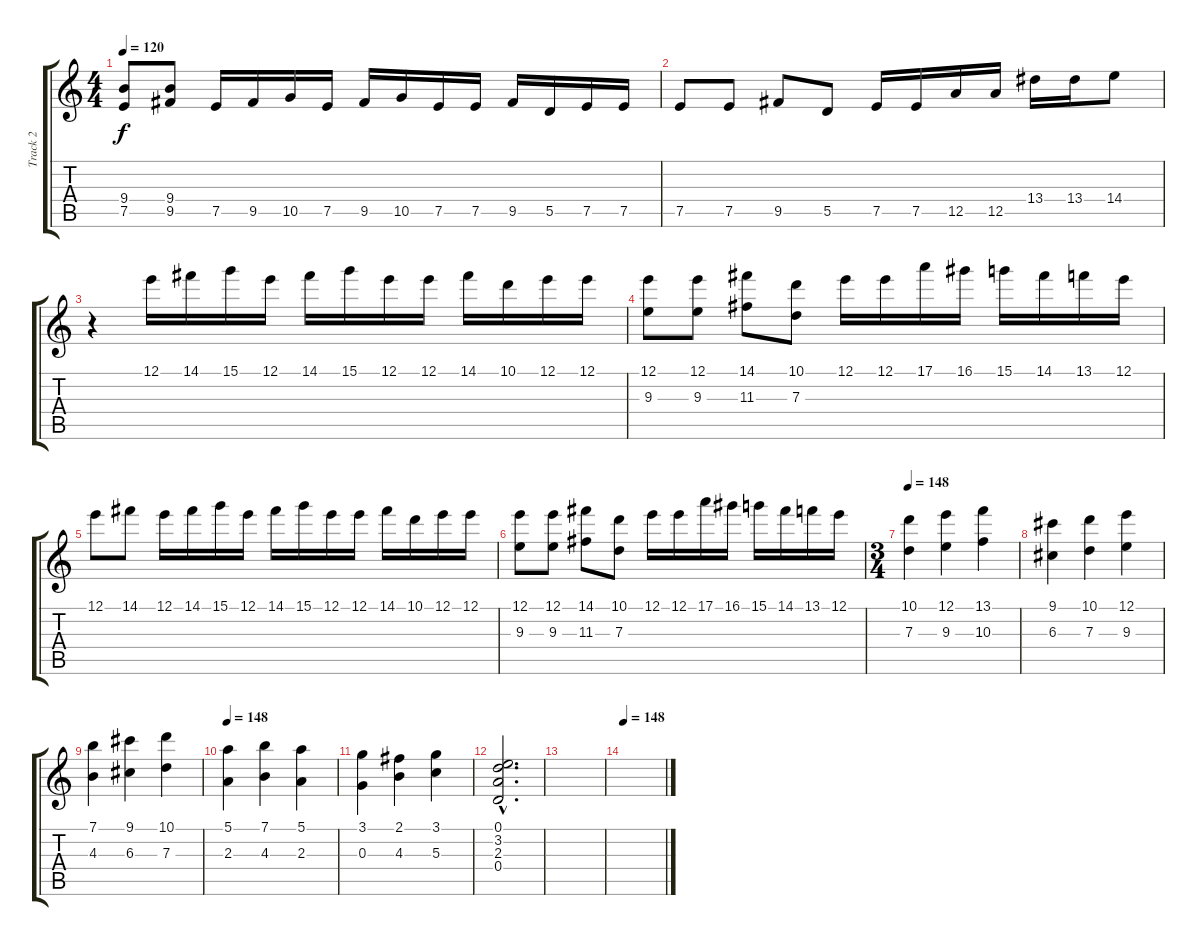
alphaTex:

\track ("Track 2" "Track 2") {instrument distortionguitar}
\staff {score tabs}
\tuning (E4 B3 G3 D3 A2 E2) {hide}
\ts (4 4)
\tempo 120
\clef g2
\ks c
(9.4 7.5).8{dy f} (9.4 9.5).8 7.5.16 9.5.16 10.5.16 7.5.16 9.5.16 10.5.16 7.5.16 7.5.16 9.5.16 5.5.16 7.5.16 7.5.16 |
7.5.8 7.5.8 9.5.8 5.5.8 7.5.16 7.5.16 12.5.16 12.5.16 13.4.16 13.4.16 14.4.8 |
r.4 12.1.16 14.1.16 15.1.16 12.1.16 14.1.16 15.1.16 12.1.16 12.1.16 14.1.16 10.1.16 12.1.16 12.1.16 |
(12.1 9.3).8 (12.1 9.3).8 (14.1 11.3).8 (10.1 7.3).8 12.1.16 12.1.16 17.1.16 16.1.16 15.1.16 14.1.16 13.1.16 12.1.16 |
12.1.8 14.1.8 12.1.16 14.1.16 15.1.16 12.1.16 14.1.16 15.1.16 12.1.16 12.1.16 14.1.16 10.1.16 12.1.16 12.1.16 |
(12.1 9.3).8 (12.1 9.3).8 (14.1 11.3).8 (10.1 7.3).8 12.1.16 12.1.16 17.1.16 16.1.16 15.1.16 14.1.16 13.1.16 12.1.16 |
\ts (3 4)
\tempo 148
(10.1 7.3).4 (12.1 9.3).4 (13.1 10.3).4 |
(9.1 6.3).4 (10.1 7.3).4 (12.1 9.3).4 |
(7.1 4.3).4 (9.1 6.3).4 (10.1 7.3).4 |
\tempo 148
(5.1 2.3).4 (7.1 4.3).4 (5.1 2.3).4 |
(3.1 0.3).4 (2.1 4.3).4 (3.1 5.3).4 |
(0.1{hac} 3.2{hac} 2.3{hac} 0.4{hac}).2{d} |
|
\tempo 148
